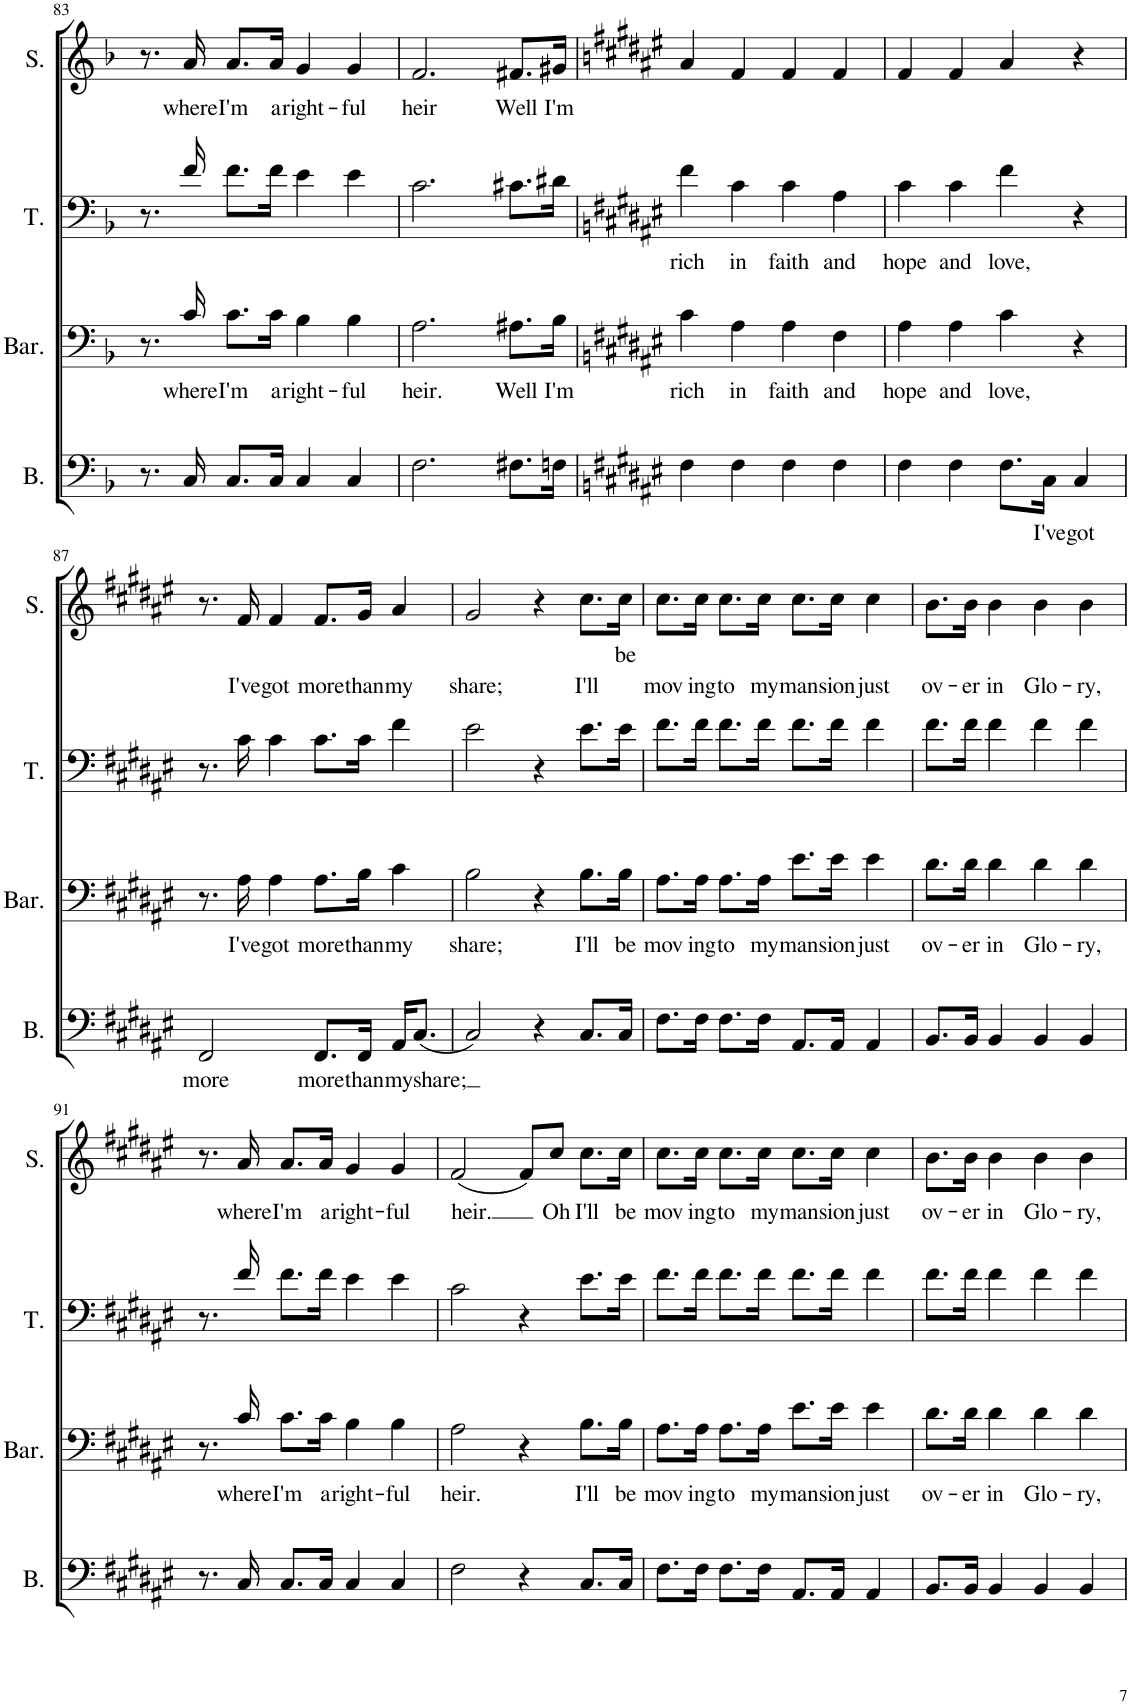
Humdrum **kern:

**kern	**text	**kern	**text	**kern	**text	**kern	**text
*part4	*part4	*part3	*part3	*part2	*part2	*part1	*part1
*staff4	*staff4	*staff3	*staff3	*staff2	*staff2	*staff1	*staff1
*I"Bass	*	*I"Baritone	*	*I"Tenor	*	*I"Soprano	*
*I'B.	*	*I'Bar.	*	*I'T.	*	*I'S.	*
!!LO:PB:g=z
*clefF4	*	*clefF4	*	*clefF4	*	*clefG2	*
*k[b-]	*	*k[b-]	*	*k[b-]	*	*k[b-]	*
*M4/4	*	*M4/4	*	*M4/4	*	*M4/4	*
=83	=83	=83	=83	=83	=83	=83	=83
8.r	.	8.r	.	8.r	.	8.r	.
!	!	!	!LO:LY:b	!	!	!	!LO:LY:b
16C/	.	16c/	where	16f/	.	16a/	where
!	!	!	!LO:LY:b	!	!	!	!LO:LY:b
8.C/L	.	8.c\L	I'm	8.f\L	.	8.a/L	I'm
!	!	!	!LO:LY:b	!	!	!	!LO:LY:b
16C/Jk	.	16c\Jk	a	16f\Jk	.	16a/Jk	a
!	!	!	!LO:LY:b	!	!	!	!LO:LY:b
4C/	.	4B-\	right-	4e\	.	4g/	right-
!	!	!	!LO:LY:b	!	!	!	!LO:LY:b
4C/	.	4B-\	-ful	4e\	.	4g/	-ful
=84	=84	=84	=84	=84	=84	=84	=84
!	!	!	!LO:LY:b	!	!	!	!LO:LY:b
2.F\	.	2.A\	heir.	2.c\	.	2.f/	heir
!	!	!	!LO:LY:b	!	!	!	!LO:LY:b
8.F#X\L	.	8.A#X\L	Well	8.c#X\L	.	8.f#X/L	Well
!	!	!	!LO:LY:b	!	!	!	!LO:LY:b
16Fn\Jk	.	16B-\Jk	I'm	16d#X\Jk	.	16g#X/Jk	I'm
=85	=85	=85	=85	=85	=85	=85	=85
*k[f#c#g#d#a#e#]	*	*k[f#c#g#d#a#e#]	*	*k[f#c#g#d#a#e#]	*	*k[f#c#g#d#a#e#]	*
!	!	!	!LO:LY:b	!	!LO:LY:b	!	!
4F#\	.	4c#\	rich	4f#\	rich	4a#/	.
!	!	!	!LO:LY:b	!	!LO:LY:b	!	!
4F#\	.	4A#\	in	4c#\	in	4f#/	.
!	!	!	!LO:LY:b	!	!LO:LY:b	!	!
4F#\	.	4A#\	faith	4c#\	faith	4f#/	.
!	!	!	!LO:LY:b	!	!LO:LY:b	!	!
4F#\	.	4F#\	and	4A#\	and	4f#/	.
=86	=86	=86	=86	=86	=86	=86	=86
!	!	!	!LO:LY:b	!	!LO:LY:b	!	!
4F#\	.	4A#\	hope	4c#\	hope	4f#/	.
!	!	!	!LO:LY:b	!	!LO:LY:b	!	!
4F#\	.	4A#\	and	4c#\	and	4f#/	.
!	!	!	!LO:LY:b	!	!LO:LY:b	!	!
8.F#\L	.	4c#\	love,	4f#\	love,	4a#/	.
!	!LO:LY:b	!	!	!	!	!	!
16C#\Jk	I've	.	.	.	.	.	.
!	!LO:LY:b	!	!	!	!	!	!
4C#/	got	4r	.	4r	.	4r	.
!!LO:LB:g=z
=87	=87	=87	=87	=87	=87	=87	=87
!	!LO:LY:b	!	!	!	!	!	!
2FF#/	more	8.r	.	8.r	.	8.r	.
!	!	!	!LO:LY:b	!	!	!	!LO:LY:b
.	.	16A#\	I've	16c#\	.	16f#/	I've
!	!	!	!LO:LY:b	!	!	!	!LO:LY:b
.	.	4A#\	got	4c#\	.	4f#/	got
!	!LO:LY:b	!	!LO:LY:b	!	!	!	!LO:LY:b
8.FF#/L	more	8.A#\L	more	8.c#\L	.	8.f#/L	more
!	!LO:LY:b	!	!LO:LY:b	!	!	!	!LO:LY:b
16FF#/Jk	than	16B\Jk	than	16c#\Jk	.	16g#/Jk	than
!	!LO:LY:b	!	!LO:LY:b	!	!	!	!LO:LY:b
16AA#/KL	my	4c#\	my	4f#\	.	4a#/	my
!	!LO:LY:b	!	!	!	!	!	!
(8.C#/J	share;	.	.	.	.	.	.
=88	=88	=88	=88	=88	=88	=88	=88
!	!	!	!LO:LY:b	!	!	!	!LO:LY:b
2C#/)	.	2B\	share;	2e#\	.	2g#/	share;
4r	.	4r	.	4r	.	4r	.
!	!	!	!LO:LY:b	!	!	!	!LO:LY:b
8.C#/L	.	8.B\L	I'll	8.e#\L	.	8.cc#\L	I'll
!	!	!	!LO:LY:b	!	!	!	!LO:LY:b
16C#/Jk	.	16B\Jk	be	16e#\Jk	.	16cc#\Jk	be
=89	=89	=89	=89	=89	=89	=89	=89
!	!	!	!LO:LY:b	!	!	!	!LO:LY:b
8.F#\L	.	8.A#\L	mov-	8.f#\L	.	8.cc#\L	mov-
!	!	!	!LO:LY:b	!	!	!	!LO:LY:b
16F#\Jk	.	16A#\Jk	-ing	16f#\Jk	.	16cc#\Jk	-ing
!	!	!	!LO:LY:b	!	!	!	!LO:LY:b
8.F#\L	.	8.A#\L	to	8.f#\L	.	8.cc#\L	to
!	!	!	!LO:LY:b	!	!	!	!LO:LY:b
16F#\Jk	.	16A#\Jk	my	16f#\Jk	.	16cc#\Jk	my
!	!	!	!LO:LY:b	!	!	!	!LO:LY:b
8.AA#/L	.	8.e#\L	man-	8.f#\L	.	8.cc#\L	man-
!	!	!	!LO:LY:b	!	!	!	!LO:LY:b
16AA#/Jk	.	16e#\Jk	-sion	16f#\Jk	.	16cc#\Jk	-sion
!	!	!	!LO:LY:b	!	!	!	!LO:LY:b
4AA#/	.	4e#\	just	4f#\	.	4cc#\	just
=90	=90	=90	=90	=90	=90	=90	=90
!	!	!	!LO:LY:b	!	!	!	!LO:LY:b
8.BB/L	.	8.d#\L	ov-	8.f#\L	.	8.b\L	ov-
!	!	!	!LO:LY:b	!	!	!	!LO:LY:b
16BB/Jk	.	16d#\Jk	-er	16f#\Jk	.	16b\Jk	-er
!	!	!	!LO:LY:b	!	!	!	!LO:LY:b
4BB/	.	4d#\	in	4f#\	.	4b\	in
!	!	!	!LO:LY:b	!	!	!	!LO:LY:b
4BB/	.	4d#\	Glo-	4f#\	.	4b\	Glo-
!	!	!	!LO:LY:b	!	!	!	!LO:LY:b
4BB/	.	4d#\	-ry,	4f#\	.	4b\	-ry,
!!LO:LB:g=z
=91	=91	=91	=91	=91	=91	=91	=91
8.r	.	8.r	.	8.r	.	8.r	.
!	!	!	!LO:LY:b	!	!	!	!LO:LY:b
16C#/	.	16c#/	where	16f#/	.	16a#/	where
!	!	!	!LO:LY:b	!	!	!	!LO:LY:b
8.C#/L	.	8.c#\L	I'm	8.f#\L	.	8.a#/L	I'm
!	!	!	!LO:LY:b	!	!	!	!LO:LY:b
16C#/Jk	.	16c#\Jk	a	16f#\Jk	.	16a#/Jk	a
!	!	!	!LO:LY:b	!	!	!	!LO:LY:b
4C#/	.	4B\	right-	4e#\	.	4g#/	right-
!	!	!	!LO:LY:b	!	!	!	!LO:LY:b
4C#/	.	4B\	-ful	4e#\	.	4g#/	-ful
=92	=92	=92	=92	=92	=92	=92	=92
!	!	!	!LO:LY:b	!	!	!	!LO:LY:b
2F#\	.	2A#\	heir.	2c#\	.	(2f#/	heir.
4r	.	4r	.	4r	.	8f#/L)	.
!	!	!	!	!	!	!	!LO:LY:b
.	.	.	.	.	.	8cc#/J	Oh
!	!	!	!LO:LY:b	!	!	!	!LO:LY:b
8.C#/L	.	8.B\L	I'll	8.e#\L	.	8.cc#\L	I'll
!	!	!	!LO:LY:b	!	!	!	!LO:LY:b
16C#/Jk	.	16B\Jk	be	16e#\Jk	.	16cc#\Jk	be
=93	=93	=93	=93	=93	=93	=93	=93
!	!	!	!LO:LY:b	!	!	!	!LO:LY:b
8.F#\L	.	8.A#\L	mov-	8.f#\L	.	8.cc#\L	mov-
!	!	!	!LO:LY:b	!	!	!	!LO:LY:b
16F#\Jk	.	16A#\Jk	-ing	16f#\Jk	.	16cc#\Jk	-ing
!	!	!	!LO:LY:b	!	!	!	!LO:LY:b
8.F#\L	.	8.A#\L	to	8.f#\L	.	8.cc#\L	to
!	!	!	!LO:LY:b	!	!	!	!LO:LY:b
16F#\Jk	.	16A#\Jk	my	16f#\Jk	.	16cc#\Jk	my
!	!	!	!LO:LY:b	!	!	!	!LO:LY:b
8.AA#/L	.	8.e#\L	man-	8.f#\L	.	8.cc#\L	man-
!	!	!	!LO:LY:b	!	!	!	!LO:LY:b
16AA#/Jk	.	16e#\Jk	-sion	16f#\Jk	.	16cc#\Jk	-sion
!	!	!	!LO:LY:b	!	!	!	!LO:LY:b
4AA#/	.	4e#\	just	4f#\	.	4cc#\	just
=94	=94	=94	=94	=94	=94	=94	=94
!	!	!	!LO:LY:b	!	!	!	!LO:LY:b
8.BB/L	.	8.d#\L	ov-	8.f#\L	.	8.b\L	ov-
!	!	!	!LO:LY:b	!	!	!	!LO:LY:b
16BB/Jk	.	16d#\Jk	-er	16f#\Jk	.	16b\Jk	-er
!	!	!	!LO:LY:b	!	!	!	!LO:LY:b
4BB/	.	4d#\	in	4f#\	.	4b\	in
!	!	!	!LO:LY:b	!	!	!	!LO:LY:b
4BB/	.	4d#\	Glo-	4f#\	.	4b\	Glo-
!	!	!	!LO:LY:b	!	!	!	!LO:LY:b
4BB/	.	4d#\	-ry,	4f#\	.	4b\	-ry,
=	=	=	=	=	=	=	=
*-	*-	*-	*-	*-	*-	*-	*-
